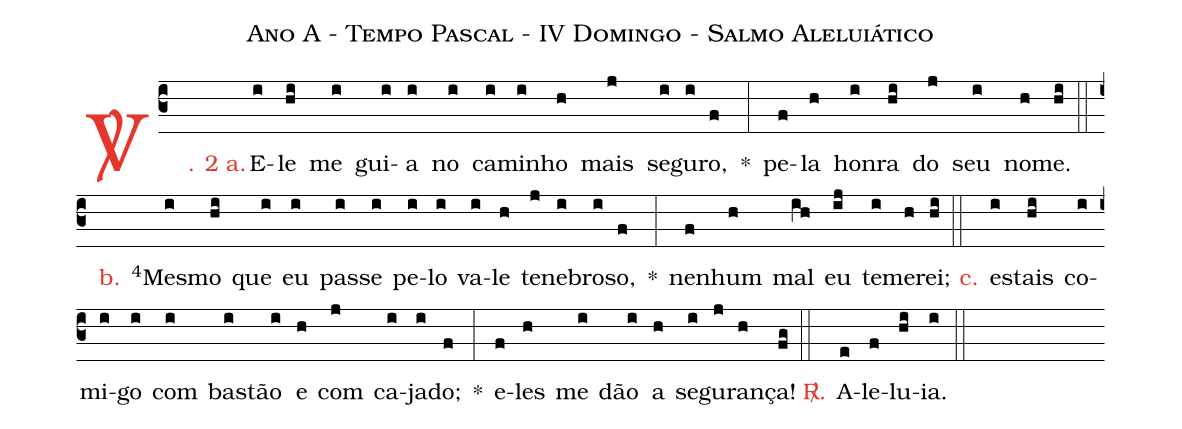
name: Ano A - Tempo Pascal - IV Domingo - Salmo Aleluiático;
%%
(c3)

<c><sp>V/</sp>. 2 a.</c>() E(i)le(hi) me(i) gui(i)a(i) no(i) ca(i)mi(i)nho(h) mais(j) se(i)gu(i)ro,(f) *(:)
pe(f)la(h) hon(i)ra(hi) do(j) seu(i) no(h)me.(hi)

(::)

<nlba><c>b.</c>() <v>\VSup{4}</v>Mes</nlba>(i)mo(hi) que(i) eu(i) pas(i)se(i) pe(i)lo(i) va(i)le(h) te(j)ne(i)bro(i)so,(f) *(:)
ne(f)nhum(h) mal(ih) eu(ij) te(i)me(h)rei;(hi)

(::)

<nlba><c>c.</c>() es</nlba>(i)tais(hi) co(i)mi(i)go(i) com(i) bas(i)tão(i) e(h) com(j) ca(i)ja(i)do;(f) *(:)
e(f)les(h) me(i) dão(i) a(h) se(i)gu(j)ran(h)ça!(fg)

(::)

<nlba><c><sp>R/</sp>.</c>() A</nlba>(e)le(f)lu(hi)ia.(i)

(::)
